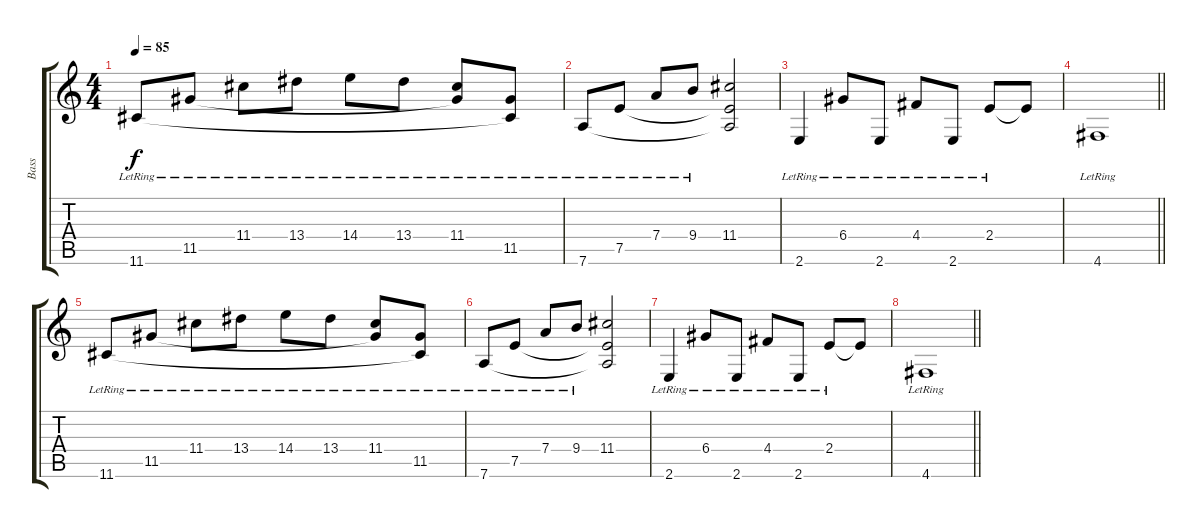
\track ("Bass" "Bass") {instrument electricbassfinger}
\staff {score tabs}
\tuning (E4 B3 G3 D3 A2 D2) {hide}
\ts (4 4)
\tempo 85
\clef g2
\ks c
11.6{lr}.8{dy f} 11.5{lr}.8 11.4{lr}.8 13.4{lr}.8 14.4{lr}.8 13.4{lr}.8 (11.4{lr} 11.5{t}).8 (11.5{lr} 11.6{t}).8 |
7.6{lr}.8 7.5{lr}.8 7.4{lr}.8 9.4{lr}.8 (11.4 7.5{t} 7.6{t}).2 |
2.6{lr}.4 6.4{lr}.8 2.6{lr}.8 4.4{lr}.8 2.6{lr}.8 2.4{lr}.8 2.4{t}.8 |
\barLineRight lightlight
4.6{lr}.1 |
11.6{lr}.8 11.5{lr}.8 11.4{lr}.8 13.4{lr}.8 14.4{lr}.8 13.4{lr}.8 (11.4{lr} 11.5{t}).8 (11.5{lr} 11.6{t}).8 |
7.6{lr}.8 7.5{lr}.8 7.4{lr}.8 9.4{lr}.8 (11.4 7.5{t} 7.6{t}).2 |
2.6{lr}.4 6.4{lr}.8 2.6{lr}.8 4.4{lr}.8 2.6{lr}.8 2.4{lr}.8 2.4{t}.8 |
\barLineRight lightlight
4.6{lr}.1
